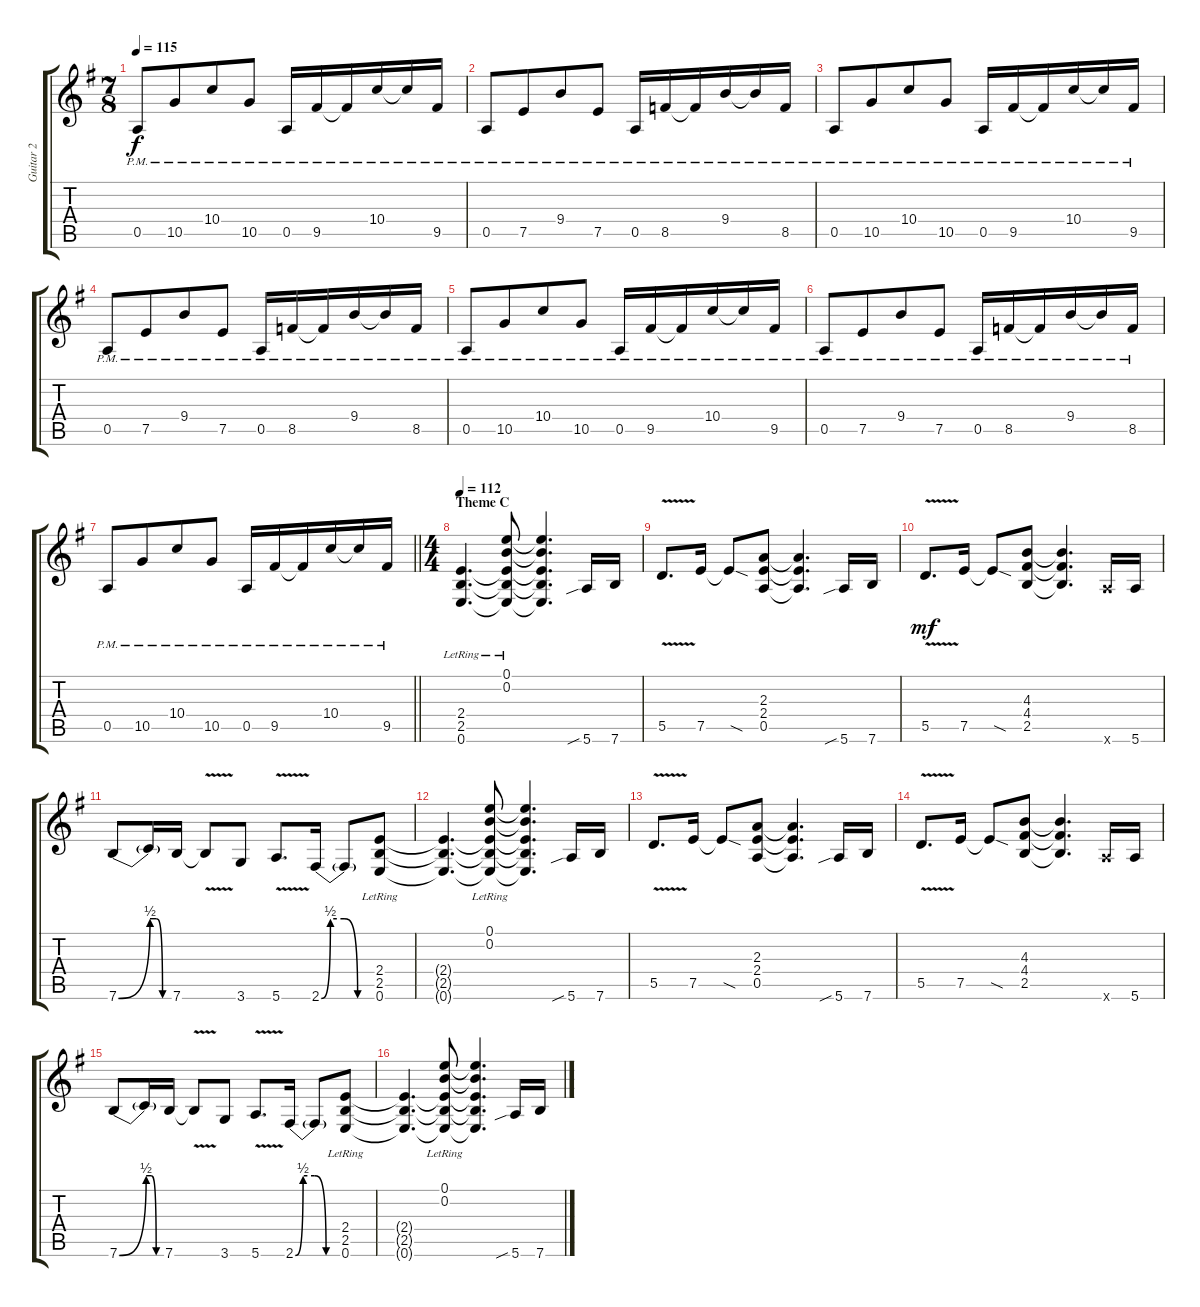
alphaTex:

\track ("Guitar 2" "Guitar 2") {instrument overdrivenguitar}
\staff {score tabs}
\tuning (E4 B3 G3 D3 A2 E2) {hide}
\ts (7 8)
\tempo 115
\clef g2
\ks g
0.5{pm}.8{dy f} 10.5{pm}.8 10.4{pm}.8 10.5{pm}.8 0.5{pm}.16 9.5{pm}.16 9.5{pm t}.16 10.4{pm}.16 10.4{pm t}.16 9.5{pm}.16 |
0.5{pm}.8 7.5{pm}.8 9.4{pm}.8 7.5{pm}.8 0.5{pm}.16 8.5{pm}.16 8.5{pm t}.16 9.4{pm}.16 9.4{pm t}.16 8.5{pm}.16 |
0.5{pm}.8 10.5{pm}.8 10.4{pm}.8 10.5{pm}.8 0.5{pm}.16 9.5{pm}.16 9.5{pm t}.16 10.4{pm}.16 10.4{pm t}.16 9.5{pm}.16 |
0.5{pm}.8 7.5{pm}.8 9.4{pm}.8 7.5{pm}.8 0.5{pm}.16 8.5{pm}.16 8.5{pm t}.16 9.4{pm}.16 9.4{pm t}.16 8.5{pm}.16 |
0.5{pm}.8 10.5{pm}.8 10.4{pm}.8 10.5{pm}.8 0.5{pm}.16 9.5{pm}.16 9.5{pm t}.16 10.4{pm}.16 10.4{pm t}.16 9.5{pm}.16 |
0.5{pm}.8 7.5{pm}.8 9.4{pm}.8 7.5{pm}.8 0.5{pm}.16 8.5{pm}.16 8.5{pm t}.16 9.4{pm}.16 9.4{pm t}.16 8.5{pm}.16 |
\barLineRight lightlight
0.5{pm}.8 10.5{pm}.8 10.4{pm}.8 10.5{pm}.8 0.5{pm}.16 9.5{pm}.16 9.5{pm t}.16 10.4{pm}.16 10.4{pm t}.16 9.5{pm}.16 |
\ts (4 4)
\section ("" "Theme C")
\tempo 112
(2.4{lr} 2.5{lr} 0.6{lr}).4{d} (0.1{lr} 0.2{lr} 2.4{t} 2.5{t} 0.6{t}).8 (0.1{t} 0.2{t} 2.4{t} 2.5{t} 0.6{t}).4{d} 5.6{sib}.16 7.6.16 |
5.5{v}.8{d} 7.5.16 7.5{sod t}.8 (2.3 2.4 0.5).8 (2.3{t} 2.4{t} 0.5{t}).4{d} 5.6{sib}.16 7.6.16 |
5.5{v}.8{d dy mf} 7.5.16 7.5{sod t}.8 (4.3 4.4 2.5).8 (4.3{t} 4.4{t} 2.5{t}).4{d} 5.6{x}.16 5.6.16 |
7.6{be (bend 0 0 60 2)}.8 7.6{be (custom 0 2 20 2 40 0 60 0) t}.16 7.6.16 7.6{v t}.8 3.6.8 5.6{v}.8{d} 2.6{be (custom 0 0 10 2 25 2 40 0 60 0)}.16 2.6{t}.8 (2.4{lr} 2.5{lr} 0.6{lr}).8 |
(2.4{t} 2.5{t} 0.6{t}).4{d} (0.1{lr} 0.2{lr} 2.4{t} 2.5{t} 0.6{t}).8 (0.1{t} 0.2{t} 2.4{t} 2.5{t} 0.6{t}).4{d} 5.6{sib}.16 7.6.16 |
5.5{v}.8{d} 7.5.16 7.5{sod t}.8 (2.3 2.4 0.5).8 (2.3{t} 2.4{t} 0.5{t}).4{d} 5.6{sib}.16 7.6.16 |
5.5{v}.8{d} 7.5.16 7.5{sod t}.8 (4.3 4.4 2.5).8 (4.3{t} 4.4{t} 2.5{t}).4{d} 5.6{x}.16 5.6.16 |
7.6{be (bend 0 0 60 2)}.8 7.6{be (custom 0 2 20 2 40 0 60 0) t}.16 7.6.16 7.6{v t}.8 3.6.8 5.6{v}.8{d} 2.6{be (custom 0 0 10 2 25 2 40 0 60 0)}.16 2.6{t}.8 (2.4{lr} 2.5{lr} 0.6{lr}).8 |
(2.4{t} 2.5{t} 0.6{t}).4{d} (0.1{lr} 0.2{lr} 2.4{t} 2.5{t} 0.6{t}).8 (0.1{t} 0.2{t} 2.4{t} 2.5{t} 0.6{t}).4{d} 5.6{sib}.16 7.6.16
